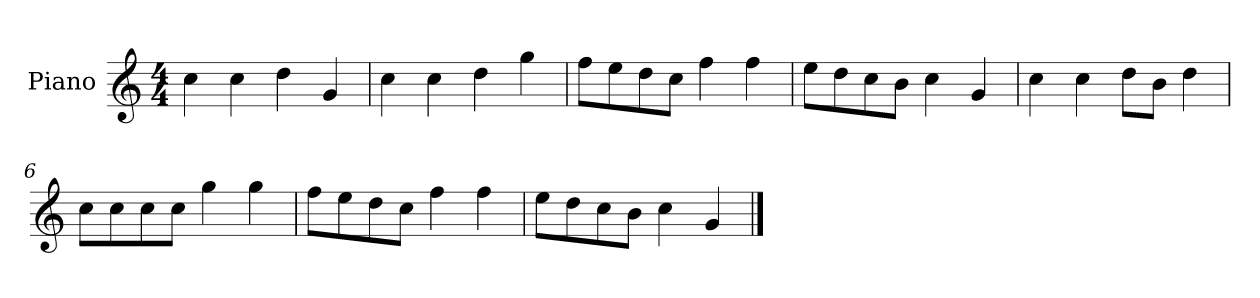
**kern
*part1
*staff1
*I"Piano
*I'P-no
*clefG2
*k[]
*M4/4
*MM90
=1
4cc\
4cc\
4dd\
4g/
=2
4cc\
4cc\
4dd\
4gg\
=3
8ff\L
8ee\
8dd\
8cc\J
4ff\
4ff\
=4
8ee\L
8dd\
8cc\
8b\J
4cc\
4g/
=5
4cc\
4cc\
8dd\L
8b\J
4dd\
=6
8cc\L
8cc\
8cc\
8cc\J
4gg\
4gg\
=7
8ff\L
8ee\
8dd\
8cc\J
4ff\
4ff\
!!LO:LB:g=z
=8
8ee\L
8dd\
8cc\
8b\J
4cc\
4g/
==
*-
